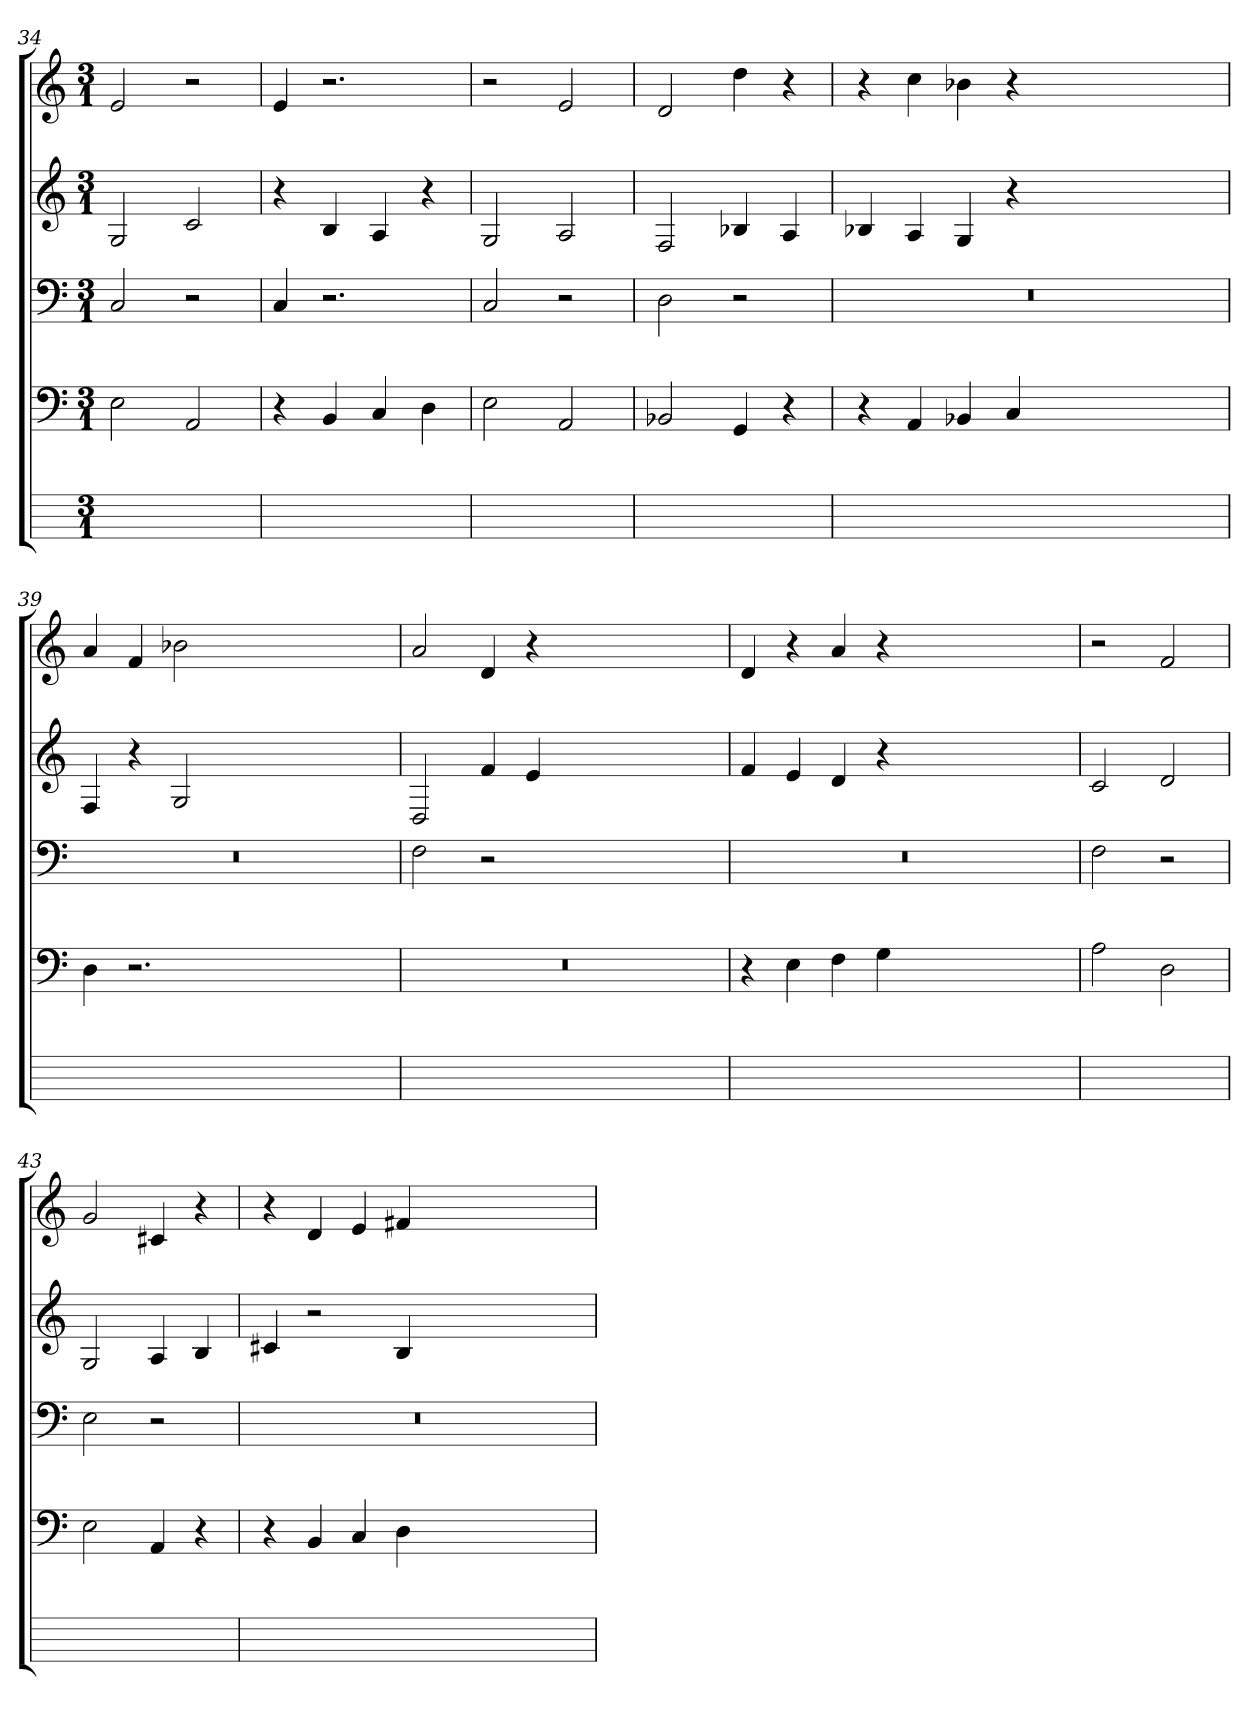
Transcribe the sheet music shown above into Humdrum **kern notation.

**kern	**kern	**kern	**kern	**kern
*part5	*part4	*part3	*part2	*part1
*staff5	*staff4	*staff3	*staff2	*staff1
*	*clefF4	*clefF4	*clefG2	*clefG2
*	*k[]	*k[]	*k[]	*k[]
*	*C:	*C:	*C:	*C:
*M3/1	*M3/1	*M3/1	*M3/1	*M3/1
=34	=34	=34	=34	=34
1ryy	2E	2C	2G	2e
.	2AA	2r	2c	2r
=35	=35	=35	=35	=35
1ryy	4r	4Ci	4r	4ei
.	4BB	2.r	4B	2.r
.	4C	.	4A	.
.	4D	.	4r	.
=36	=36	=36	=36	=36
1ryy	2E	2Ci	2G	2r
.	2AA	2r	2A	2e
=37	=37	=37	=37	=37
1ryy	2BB-X	2D	2F	2d
.	4GG	2r	4B-X	4dd
.	4r	.	4Aj	4r
=38	=38	=38	=38	=38
0.ryy	4r	0.r	4B-Xj	4r
.	4AA	.	4A	4cc
.	4BB-X	.	4G	4b-X
.	4C	.	4r	4r
.	0ryy	.	0ryy	0ryy
=39	=39	=39	=39	=39
0.ryy	4D	0.r	4F	4a
.	2.r	.	4r	4f
.	.	.	2G	2b-X
.	0ryy	.	0ryy	0ryy
=40	=40	=40	=40	=40
0.ryy	0.r	2F	2D	2a
.	.	2r	4f	4dZ
.	.	.	4ej	4r
.	.	0ryy	0ryy	0ryy
=41	=41	=41	=41	=41
0.ryy	4r	0.r	4fi	4d
.	4E	.	4e	4r
.	4F	.	4d	4a
.	4G	.	4r	4r
.	0ryy	.	0ryy	0ryy
=42	=42	=42	=42	=42
1ryy	2A	2Fi	2c	2r
.	2D	2r	2d	2f
=43	=43	=43	=43	=43
1ryy	2E	2E	2G	2g
.	4AA	2r	4A	4c#XV
.	4r	.	4Bj	4r
=44	=44	=44	=44	=44
0.ryy	4r	0.r	4c#XV	4r
.	4BB	.	2r	4d
.	4C	.	.	4e
.	4D	.	4B	4f#XV
.	0ryy	.	0ryy	0ryy
=	=	=	=	=
*-	*-	*-	*-	*-
